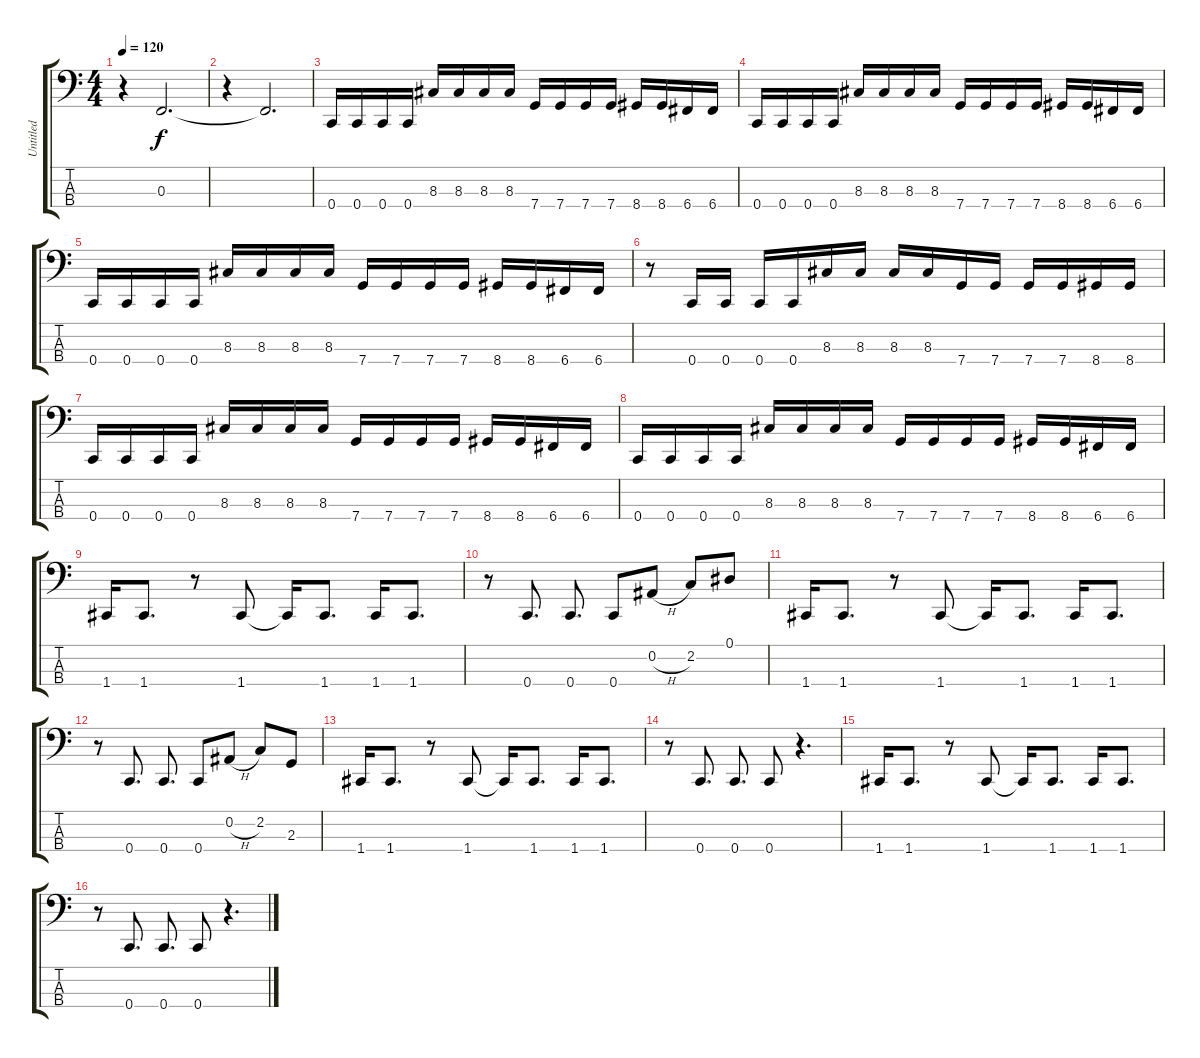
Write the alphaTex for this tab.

\track ("Untitled" "Untitled") {instrument electricbasspick}
\staff {score tabs}
\tuning (Eb2 Bb1 F1 C1) {hide}
\ts (4 4)
\tempo 120
\clef f4
\ks c
r.4{dy f} 0.3{t}.2{d} |
r.4 0.3{t}.2{d} |
0.4.16 0.4.16 0.4.16 0.4.16 8.3.16 8.3.16 8.3.16 8.3.16 7.4.16 7.4.16 7.4.16 7.4.16 8.4.16 8.4.16 6.4.16 6.4.16 |
0.4.16 0.4.16 0.4.16 0.4.16 8.3.16 8.3.16 8.3.16 8.3.16 7.4.16 7.4.16 7.4.16 7.4.16 8.4.16 8.4.16 6.4.16 6.4.16 |
0.4.16 0.4.16 0.4.16 0.4.16 8.3.16 8.3.16 8.3.16 8.3.16 7.4.16 7.4.16 7.4.16 7.4.16 8.4.16 8.4.16 6.4.16 6.4.16 |
r.8 0.4.16 0.4.16 0.4.16 0.4.16 8.3.16 8.3.16 8.3.16 8.3.16 7.4.16 7.4.16 7.4.16 7.4.16 8.4.16 8.4.16 |
0.4.16 0.4.16 0.4.16 0.4.16 8.3.16 8.3.16 8.3.16 8.3.16 7.4.16 7.4.16 7.4.16 7.4.16 8.4.16 8.4.16 6.4.16 6.4.16 |
0.4.16 0.4.16 0.4.16 0.4.16 8.3.16 8.3.16 8.3.16 8.3.16 7.4.16 7.4.16 7.4.16 7.4.16 8.4.16 8.4.16 6.4.16 6.4.16 |
1.4.16 1.4.8{d} r.8 1.4.8 1.4{t}.16 1.4.8{d} 1.4.16 1.4.8{d} |
r.8 0.4.8{d} 0.4.8{d} 0.4.8 0.2{h}.8 2.2.8 0.1.8 |
1.4.16 1.4.8{d} r.8 1.4.8 1.4{t}.16 1.4.8{d} 1.4.16 1.4.8{d} |
r.8 0.4.8{d} 0.4.8{d} 0.4.8 0.2{h}.8 2.2.8 2.3.8 |
1.4.16 1.4.8{d} r.8 1.4.8 1.4{t}.16 1.4.8{d} 1.4.16 1.4.8{d} |
r.8 0.4.8{d} 0.4.8{d} 0.4.8 r.4{d} |
1.4.16 1.4.8{d} r.8 1.4.8 1.4{t}.16 1.4.8{d} 1.4.16 1.4.8{d} |
r.8 0.4.8{d} 0.4.8{d} 0.4.8 r.4{d}
